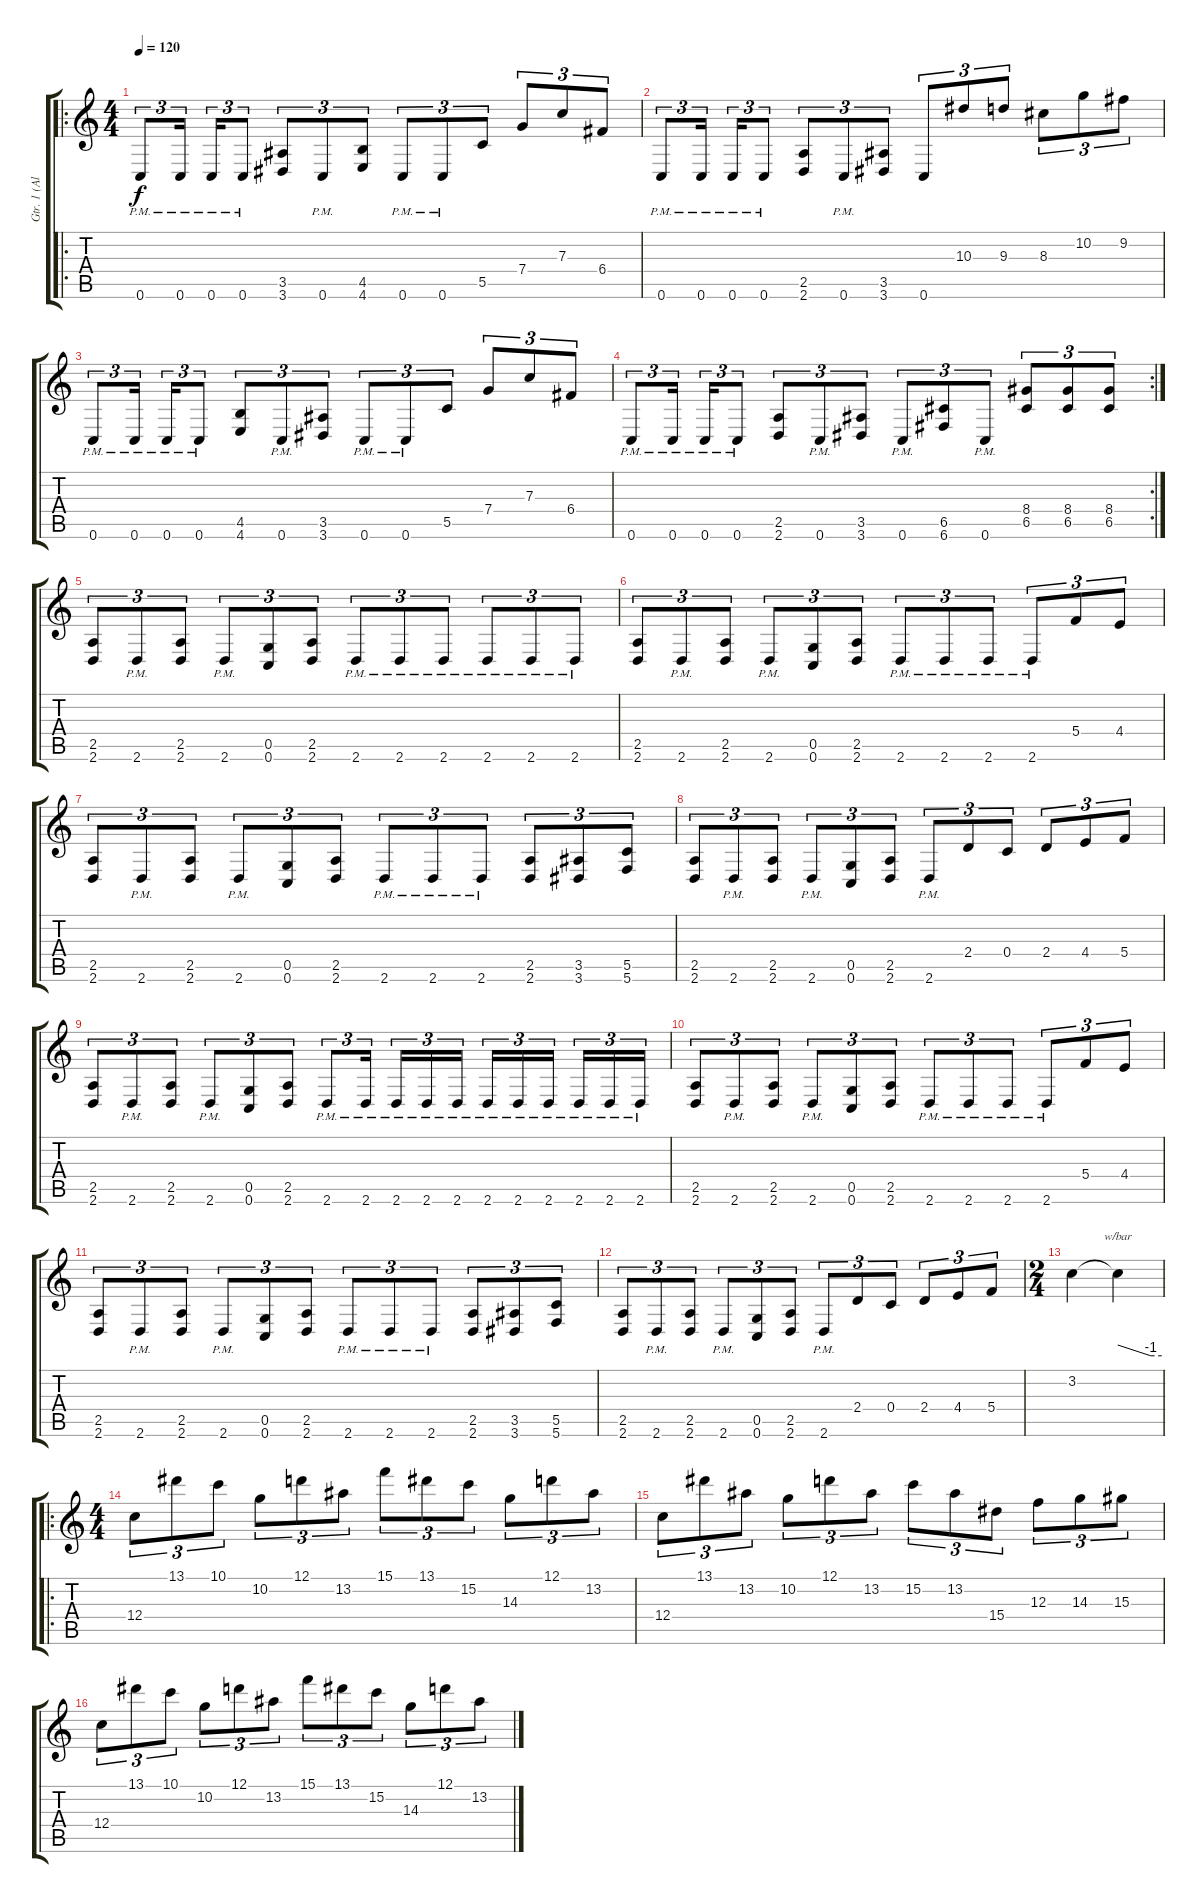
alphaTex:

\track ("Gtr. 1 (Alexi Laiho)" "Gtr. 1 (Al") {instrument distortionguitar}
\staff {score tabs}
\tuning (D4 A3 F3 C3 G2 C2) {hide}
\ro
\ts (4 4)
\tempo 120
\clef g2
\ks c
0.6{pm}.8{tu (3 2) dy f} 0.6{pm}.16{tu (3 2) beam splitsecondary} 0.6{pm}.16{tu (3 2)} 0.6{pm}.8{tu (3 2)} (3.5 3.6).8{tu (3 2)} 0.6{pm}.8{tu (3 2)} (4.5 4.6).8{tu (3 2)} 0.6{pm}.8{tu (3 2)} 0.6{pm}.8{tu (3 2)} 5.5.8{tu (3 2)} 7.4.8{tu (3 2)} 7.3.8{tu (3 2)} 6.4.8{tu (3 2)} |
0.6{pm}.8{tu (3 2)} 0.6{pm}.16{tu (3 2) beam splitsecondary} 0.6{pm}.16{tu (3 2)} 0.6{pm}.8{tu (3 2)} (2.5 2.6).8{tu (3 2)} 0.6{pm}.8{tu (3 2)} (3.5 3.6).8{tu (3 2)} 0.6.8{tu (3 2)} 10.3.8{tu (3 2)} 9.3.8{tu (3 2)} 8.3.8{tu (3 2)} 10.2.8{tu (3 2)} 9.2.8{tu (3 2)} |
0.6{pm}.8{tu (3 2)} 0.6{pm}.16{tu (3 2) beam splitsecondary} 0.6{pm}.16{tu (3 2)} 0.6{pm}.8{tu (3 2)} (4.5 4.6).8{tu (3 2)} 0.6{pm}.8{tu (3 2)} (3.5 3.6).8{tu (3 2)} 0.6{pm}.8{tu (3 2)} 0.6{pm}.8{tu (3 2)} 5.5.8{tu (3 2)} 7.4.8{tu (3 2)} 7.3.8{tu (3 2)} 6.4.8{tu (3 2)} |
\rc 2
0.6{pm}.8{tu (3 2)} 0.6{pm}.16{tu (3 2) beam splitsecondary} 0.6{pm}.16{tu (3 2)} 0.6{pm}.8{tu (3 2)} (2.5 2.6).8{tu (3 2)} 0.6{pm}.8{tu (3 2)} (3.5 3.6).8{tu (3 2)} 0.6{pm}.8{tu (3 2)} (6.5 6.6).8{tu (3 2)} 0.6{pm}.8{tu (3 2)} (8.4 6.5).8{tu (3 2)} (8.4 6.5).8{tu (3 2)} (8.4 6.5).8{tu (3 2)} |
(2.5 2.6).8{tu (3 2)} 2.6{pm}.8{tu (3 2)} (2.5 2.6).8{tu (3 2)} 2.6{pm}.8{tu (3 2)} (0.5 0.6).8{tu (3 2)} (2.5 2.6).8{tu (3 2)} 2.6{pm}.8{tu (3 2)} 2.6{pm}.8{tu (3 2)} 2.6{pm}.8{tu (3 2)} 2.6{pm}.8{tu (3 2)} 2.6{pm}.8{tu (3 2)} 2.6{pm}.8{tu (3 2)} |
(2.5 2.6).8{tu (3 2)} 2.6{pm}.8{tu (3 2)} (2.5 2.6).8{tu (3 2)} 2.6{pm}.8{tu (3 2)} (0.5 0.6).8{tu (3 2)} (2.5 2.6).8{tu (3 2)} 2.6{pm}.8{tu (3 2)} 2.6{pm}.8{tu (3 2)} 2.6{pm}.8{tu (3 2)} 2.6{pm}.8{tu (3 2)} 5.4.8{tu (3 2)} 4.4.8{tu (3 2)} |
(2.5 2.6).8{tu (3 2)} 2.6{pm}.8{tu (3 2)} (2.5 2.6).8{tu (3 2)} 2.6{pm}.8{tu (3 2)} (0.5 0.6).8{tu (3 2)} (2.5 2.6).8{tu (3 2)} 2.6{pm}.8{tu (3 2)} 2.6{pm}.8{tu (3 2)} 2.6{pm}.8{tu (3 2)} (2.5 2.6).8{tu (3 2)} (3.5 3.6).8{tu (3 2)} (5.5 5.6).8{tu (3 2)} |
(2.5 2.6).8{tu (3 2)} 2.6{pm}.8{tu (3 2)} (2.5 2.6).8{tu (3 2)} 2.6{pm}.8{tu (3 2)} (0.5 0.6).8{tu (3 2)} (2.5 2.6).8{tu (3 2)} 2.6{pm}.8{tu (3 2)} 2.4.8{tu (3 2)} 0.4.8{tu (3 2)} 2.4.8{tu (3 2)} 4.4.8{tu (3 2)} 5.4.8{tu (3 2)} |
(2.5 2.6).8{tu (3 2)} 2.6{pm}.8{tu (3 2)} (2.5 2.6).8{tu (3 2)} 2.6{pm}.8{tu (3 2)} (0.5 0.6).8{tu (3 2)} (2.5 2.6).8{tu (3 2)} 2.6{pm}.8{tu (3 2)} 2.6{pm}.16{tu (3 2) beam splitsecondary} 2.6{pm}.16{tu (3 2)} 2.6{pm}.16{tu (3 2)} 2.6{pm}.16{tu (3 2)} 2.6{pm}.16{tu (3 2)} 2.6{pm}.16{tu (3 2)} 2.6{pm}.16{tu (3 2) beam splitsecondary} 2.6{pm}.16{tu (3 2)} 2.6{pm}.16{tu (3 2)} 2.6{pm}.16{tu (3 2)} |
(2.5 2.6).8{tu (3 2)} 2.6{pm}.8{tu (3 2)} (2.5 2.6).8{tu (3 2)} 2.6{pm}.8{tu (3 2)} (0.5 0.6).8{tu (3 2)} (2.5 2.6).8{tu (3 2)} 2.6{pm}.8{tu (3 2)} 2.6{pm}.8{tu (3 2)} 2.6{pm}.8{tu (3 2)} 2.6{pm}.8{tu (3 2)} 5.4.8{tu (3 2)} 4.4.8{tu (3 2)} |
(2.5 2.6).8{tu (3 2)} 2.6{pm}.8{tu (3 2)} (2.5 2.6).8{tu (3 2)} 2.6{pm}.8{tu (3 2)} (0.5 0.6).8{tu (3 2)} (2.5 2.6).8{tu (3 2)} 2.6{pm}.8{tu (3 2)} 2.6{pm}.8{tu (3 2)} 2.6{pm}.8{tu (3 2)} (2.5 2.6).8{tu (3 2)} (3.5 3.6).8{tu (3 2)} (5.5 5.6).8{tu (3 2)} |
(2.5 2.6).8{tu (3 2)} 2.6{pm}.8{tu (3 2)} (2.5 2.6).8{tu (3 2)} 2.6{pm}.8{tu (3 2)} (0.5 0.6).8{tu (3 2)} (2.5 2.6).8{tu (3 2)} 2.6{pm}.8{tu (3 2)} 2.4.8{tu (3 2)} 0.4.8{tu (3 2)} 2.4.8{tu (3 2)} 4.4.8{tu (3 2)} 5.4.8{tu (3 2)} |
\ts (2 4)
3.2.4 3.2{t}.4{tbe (custom default 0 0 45 -4 60 -4)} |
\ro
\ts (4 4)
12.4.8{tu (3 2)} 13.1.8{tu (3 2)} 10.1.8{tu (3 2)} 10.2.8{tu (3 2)} 12.1.8{tu (3 2)} 13.2.8{tu (3 2)} 15.1.8{tu (3 2)} 13.1.8{tu (3 2)} 15.2.8{tu (3 2)} 14.3.8{tu (3 2)} 12.1.8{tu (3 2)} 13.2.8{tu (3 2)} |
12.4.8{tu (3 2)} 13.1.8{tu (3 2)} 13.2.8{tu (3 2)} 10.2.8{tu (3 2)} 12.1.8{tu (3 2)} 13.2.8{tu (3 2)} 15.2.8{tu (3 2)} 13.2.8{tu (3 2)} 15.4.8{tu (3 2)} 12.3.8{tu (3 2)} 14.3.8{tu (3 2)} 15.3.8{tu (3 2)} |
12.4.8{tu (3 2)} 13.1.8{tu (3 2)} 10.1.8{tu (3 2)} 10.2.8{tu (3 2)} 12.1.8{tu (3 2)} 13.2.8{tu (3 2)} 15.1.8{tu (3 2)} 13.1.8{tu (3 2)} 15.2.8{tu (3 2)} 14.3.8{tu (3 2)} 12.1.8{tu (3 2)} 13.2.8{tu (3 2)}
